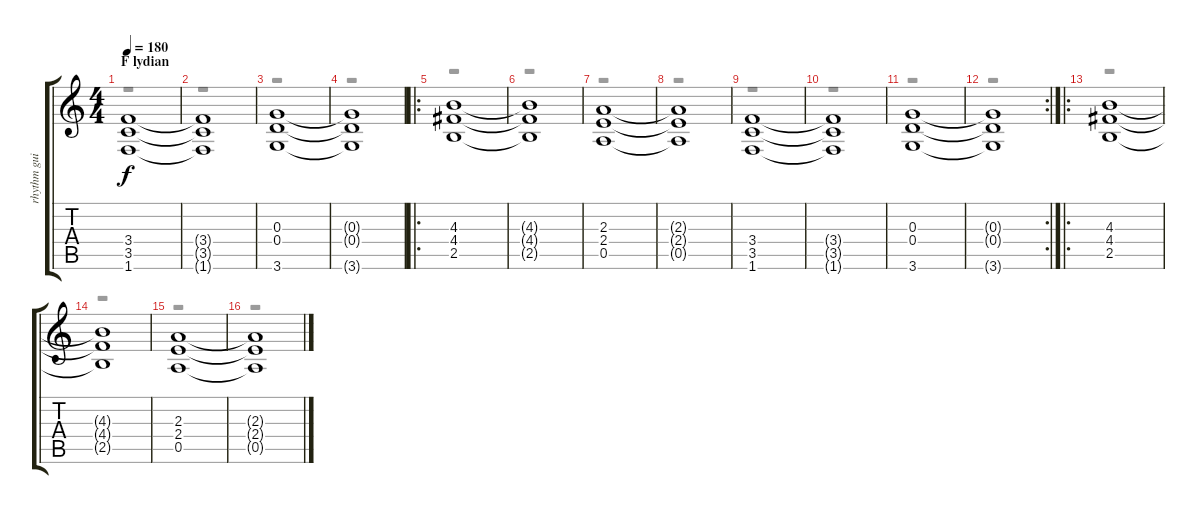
\track ("rhythm guitar" "rhythm gui") {instrument distortionguitar}
\staff {score tabs}
\tuning (E4 B3 G3 D3 A2 E2) {hide}
\voice
\ts (4 4)
\section ("" "F lydian")
\tempo 180
\clef g2
\ks c
(3.4 3.5 1.6).1{dy f} |
(3.4{t} 3.5{t} 1.6{t}).1 |
(0.3 0.4 3.6).1 |
(0.3{t} 0.4{t} 3.6{t}).1 |
\ro
(4.3 4.4 2.5).1 |
(4.3{t} 4.4{t} 2.5{t}).1 |
(2.3 2.4 0.5).1 |
(2.3{t} 2.4{t} 0.5{t}).1 |
(3.4 3.5 1.6).1 |
(3.4{t} 3.5{t} 1.6{t}).1 |
(0.3 0.4 3.6).1 |
\rc 2
(0.3{t} 0.4{t} 3.6{t}).1 |
\ro
(4.3 4.4 2.5).1 |
(4.3{t} 4.4{t} 2.5{t}).1 |
(2.3 2.4 0.5).1 |
(2.3{t} 2.4{t} 0.5{t}).1
\voice
\clef g2
\ottava regular
\simile none
\ks c
r.1{dy f} |
r.1 |
r.1 |
r.1 |
r.1 |
r.1 |
r.1 |
r.1 |
r.1 |
r.1 |
r.1 |
r.1 |
r.1 |
r.1 |
r.1 |
r.1
